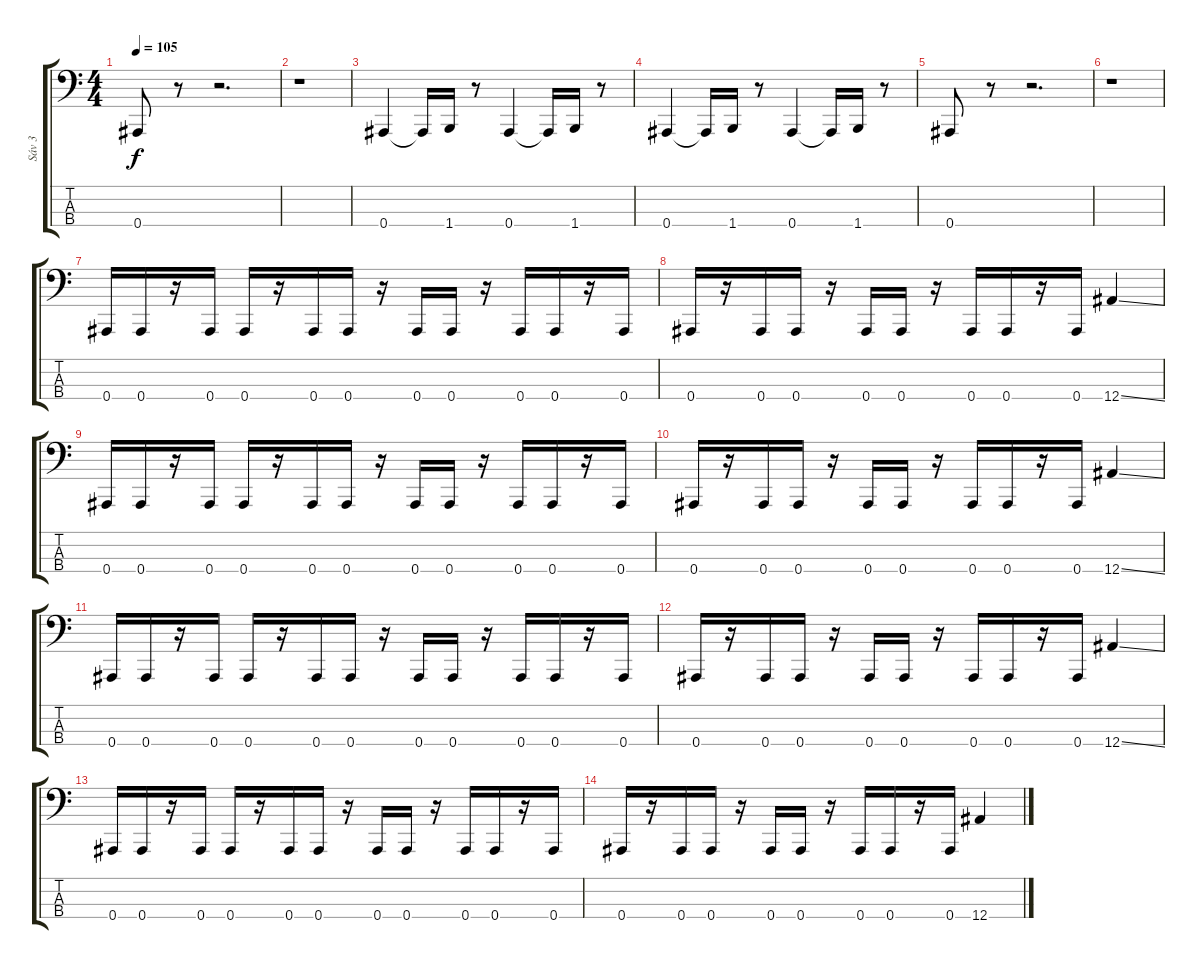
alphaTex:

\track ("Sáv 3" "Sáv 3") {instrument slapbass2}
\staff {score tabs}
\tuning (Eb2 Bb1 F1 Bb0) {hide}
\ts (4 4)
\tempo 105
\clef f4
\ks c
0.4.8{dy f} r.8 r.2{d} |
r.1 |
0.4.4 0.4{t}.16 1.4.16 r.8 0.4.4 0.4{t}.16 1.4.16 r.8 |
0.4.4 0.4{t}.16 1.4.16 r.8 0.4.4 0.4{t}.16 1.4.16 r.8 |
0.4.8 r.8 r.2{d} |
r.1 |
0.4.16 0.4.16 r.16 0.4.16 0.4.16 r.16 0.4.16 0.4.16 r.16 0.4.16 0.4.16 r.16 0.4.16 0.4.16 r.16 0.4.16 |
0.4.16 r.16 0.4.16 0.4.16 r.16 0.4.16 0.4.16 r.16 0.4.16 0.4.16 r.16 0.4.16 12.4{ss}.4 |
0.4.16 0.4.16 r.16 0.4.16 0.4.16 r.16 0.4.16 0.4.16 r.16 0.4.16 0.4.16 r.16 0.4.16 0.4.16 r.16 0.4.16 |
0.4.16 r.16 0.4.16 0.4.16 r.16 0.4.16 0.4.16 r.16 0.4.16 0.4.16 r.16 0.4.16 12.4{ss}.4 |
0.4.16 0.4.16 r.16 0.4.16 0.4.16 r.16 0.4.16 0.4.16 r.16 0.4.16 0.4.16 r.16 0.4.16 0.4.16 r.16 0.4.16 |
0.4.16 r.16 0.4.16 0.4.16 r.16 0.4.16 0.4.16 r.16 0.4.16 0.4.16 r.16 0.4.16 12.4{ss}.4 |
0.4.16 0.4.16 r.16 0.4.16 0.4.16 r.16 0.4.16 0.4.16 r.16 0.4.16 0.4.16 r.16 0.4.16 0.4.16 r.16 0.4.16 |
0.4.16 r.16 0.4.16 0.4.16 r.16 0.4.16 0.4.16 r.16 0.4.16 0.4.16 r.16 0.4.16 12.4.4
